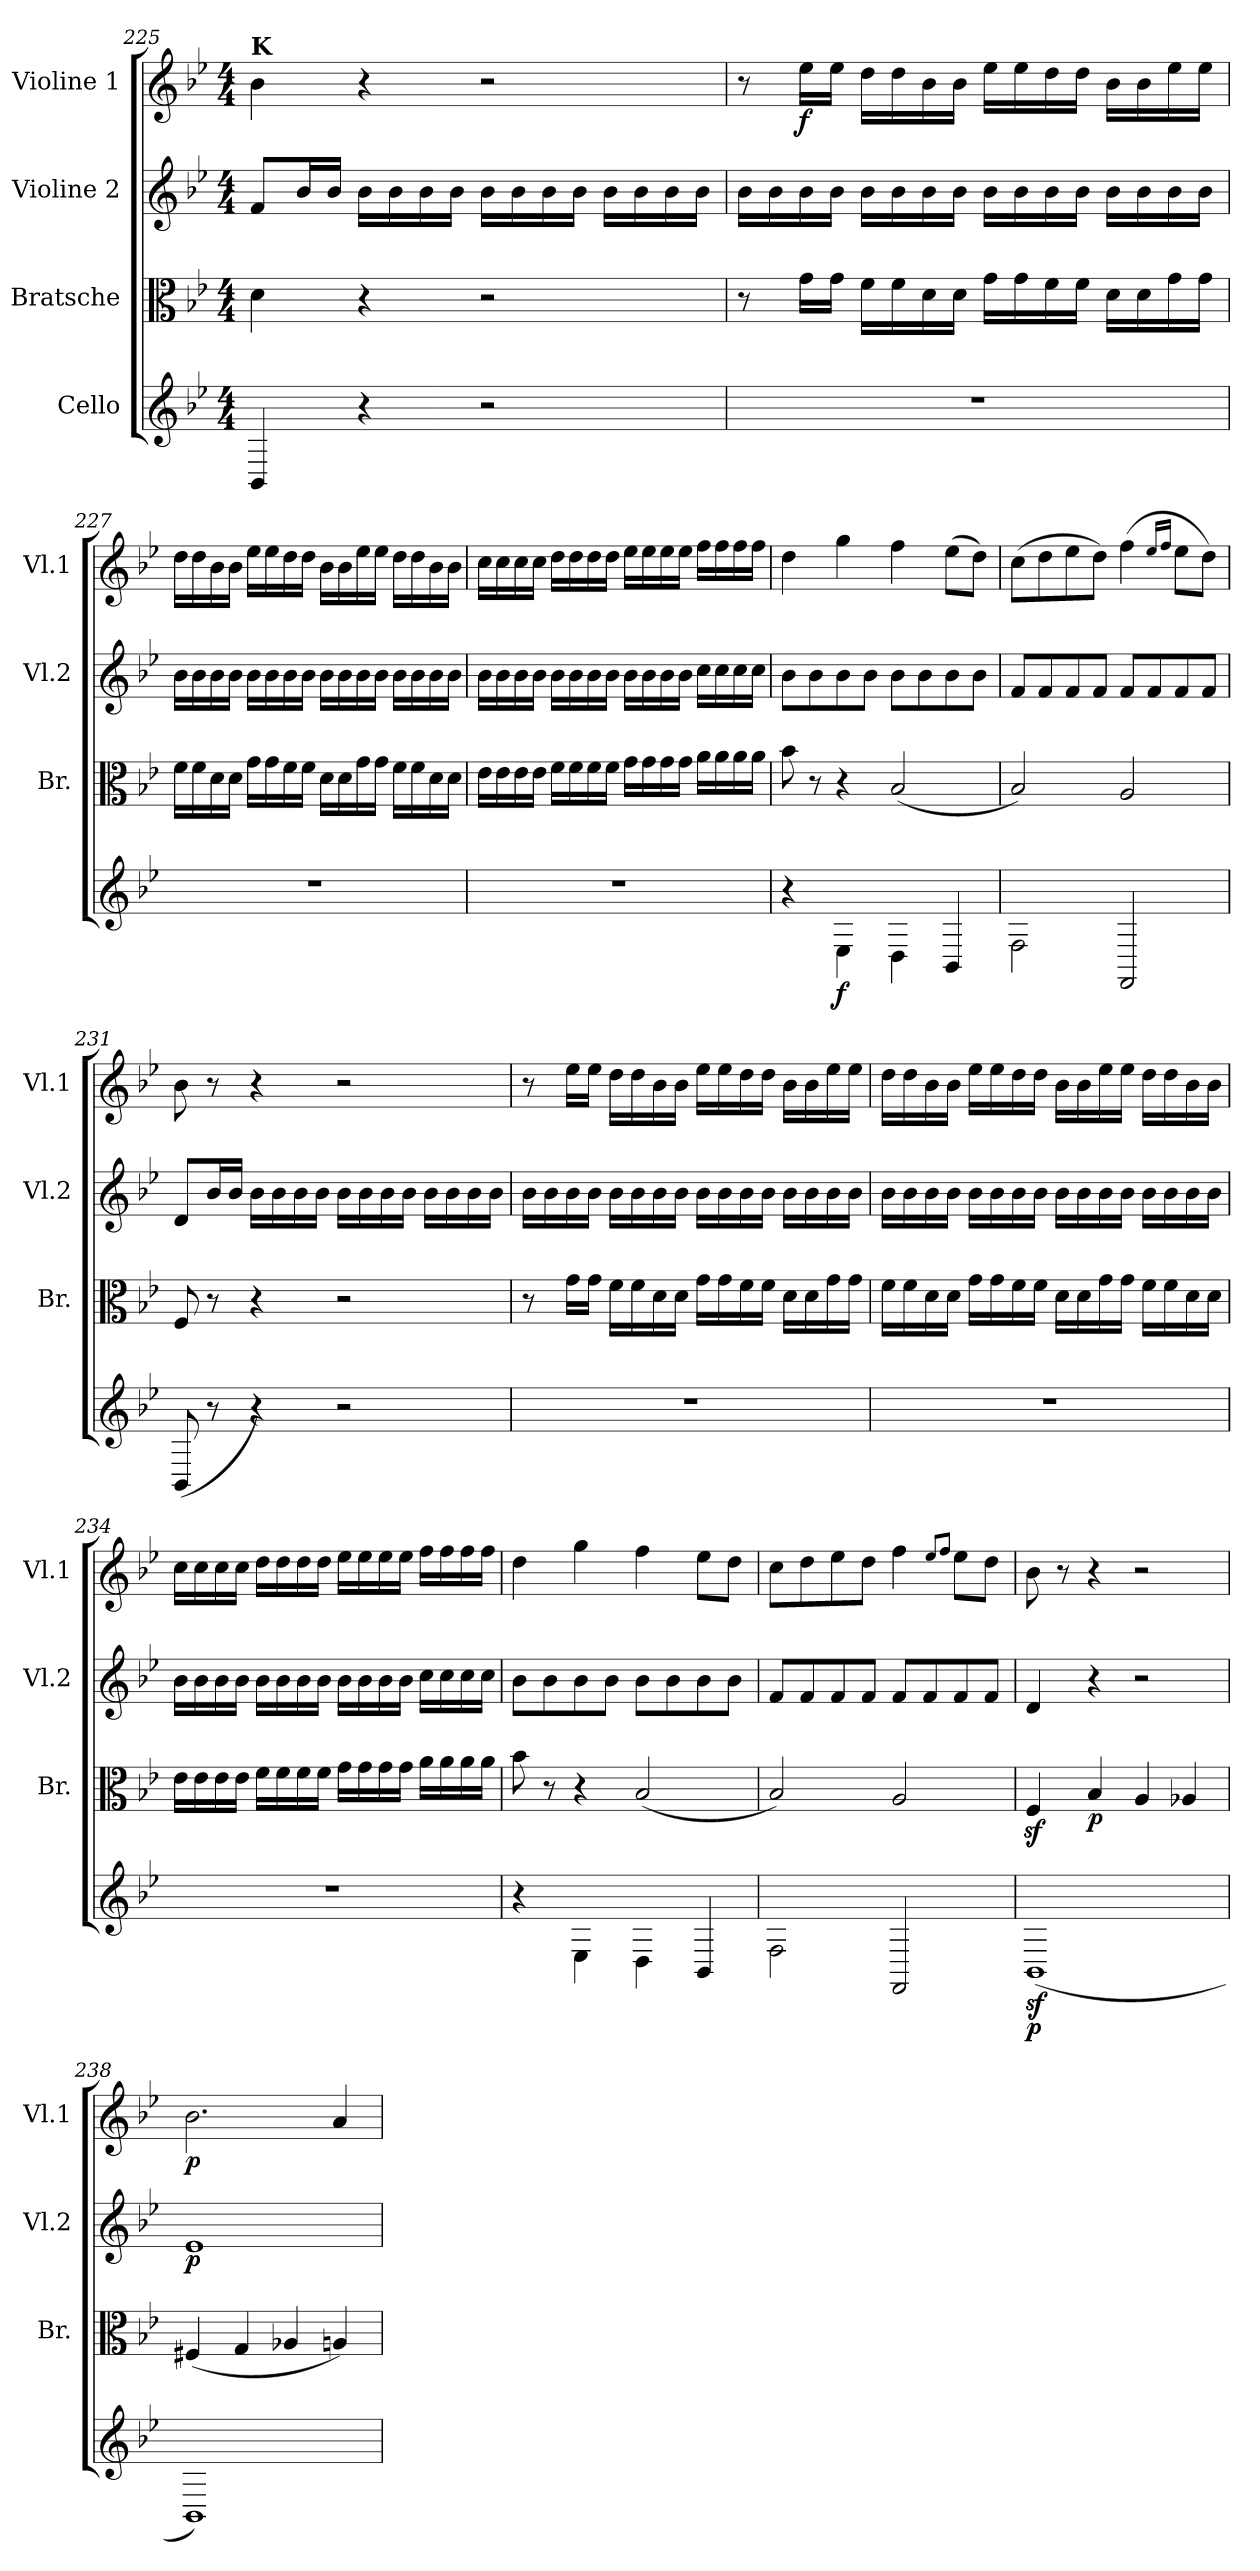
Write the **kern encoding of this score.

**kern	**dynam	**kern	**dynam	**kern	**dynam	**kern	**dynam
*part4	*part4	*part3	*part3	*part2	*part2	*part1	*part1
*staff4	*staff4	*staff3	*staff3	*staff2	*staff2	*staff1	*staff1
*I"Cello	*	*I"Bratsche	*	*I"Violine 2	*	*I"Violine 1	*
*	*	*I'Br.	*	*I'Vl.2	*	*I'Vl.1	*
!!LO:LB:g=z
*clefG2	*	*clefC3	*	*clefG2	*	*clefG2	*
*k[b-e-]	*	*k[b-e-]	*	*k[b-e-]	*	*k[b-e-]	*
*M4/4	*	*M4/4	*	*M4/4	*	*M4/4	*
=225	=225	=225	=225	=225	=225	=225	=225
!	!	!	!	!	!	!LO:TX:a:B:t=K	!
4BB-/	.	4d\	.	8f/L	.	4b-\	.
.	.	.	.	16b-/L	.	.	.
.	.	.	.	16b-/JJ	.	.	.
4r	.	4r	.	16b-\LL	.	4r	.
.	.	.	.	16b-\	.	.	.
.	.	.	.	16b-\	.	.	.
.	.	.	.	16b-\JJ	.	.	.
2r	.	2r	.	16b-\LL	.	2r	.
.	.	.	.	16b-\	.	.	.
.	.	.	.	16b-\	.	.	.
.	.	.	.	16b-\JJ	.	.	.
.	.	.	.	16b-\LL	.	.	.
.	.	.	.	16b-\	.	.	.
.	.	.	.	16b-\	.	.	.
.	.	.	.	16b-\JJ	.	.	.
!!LO:PB:g=z
=226	=226	=226	=226	=226	=226	=226	=226
1r	.	8r	.	16b-\LL	.	8r	.
.	.	.	.	16b-\	.	.	.
!	!	!	!	!	!	!	!LO:DY:b
.	.	16g\LL	.	16b-\	.	16ee-\LL	f
.	.	16g\JJ	.	16b-\JJ	.	16ee-\JJ	.
.	.	16f\LL	.	16b-\LL	.	16dd\LL	.
.	.	16f\	.	16b-\	.	16dd\	.
.	.	16d\	.	16b-\	.	16b-\	.
.	.	16d\JJ	.	16b-\JJ	.	16b-\JJ	.
.	.	16g\LL	.	16b-\LL	.	16ee-\LL	.
.	.	16g\	.	16b-\	.	16ee-\	.
.	.	16f\	.	16b-\	.	16dd\	.
.	.	16f\JJ	.	16b-\JJ	.	16dd\JJ	.
.	.	16d\LL	.	16b-\LL	.	16b-\LL	.
.	.	16d\	.	16b-\	.	16b-\	.
.	.	16g\	.	16b-\	.	16ee-\	.
.	.	16g\JJ	.	16b-\JJ	.	16ee-\JJ	.
!!LO:LB:g=z
=227	=227	=227	=227	=227	=227	=227	=227
1r	.	16f\LL	.	16b-\LL	.	16dd\LL	.
.	.	16f\	.	16b-\	.	16dd\	.
.	.	16d\	.	16b-\	.	16b-\	.
.	.	16d\JJ	.	16b-\JJ	.	16b-\JJ	.
.	.	16g\LL	.	16b-\LL	.	16ee-\LL	.
.	.	16g\	.	16b-\	.	16ee-\	.
.	.	16f\	.	16b-\	.	16dd\	.
.	.	16f\JJ	.	16b-\JJ	.	16dd\JJ	.
.	.	16d\LL	.	16b-\LL	.	16b-\LL	.
.	.	16d\	.	16b-\	.	16b-\	.
.	.	16g\	.	16b-\	.	16ee-\	.
.	.	16g\JJ	.	16b-\JJ	.	16ee-\JJ	.
.	.	16f\LL	.	16b-\LL	.	16dd\LL	.
.	.	16f\	.	16b-\	.	16dd\	.
.	.	16d\	.	16b-\	.	16b-\	.
.	.	16d\JJ	.	16b-\JJ	.	16b-\JJ	.
!!LO:LB:g=z
=228	=228	=228	=228	=228	=228	=228	=228
1r	.	16e-\LL	.	16b-\LL	.	16cc\LL	.
.	.	16e-\	.	16b-\	.	16cc\	.
.	.	16e-\	.	16b-\	.	16cc\	.
.	.	16e-\JJ	.	16b-\JJ	.	16cc\JJ	.
.	.	16f\LL	.	16b-\LL	.	16dd\LL	.
.	.	16f\	.	16b-\	.	16dd\	.
.	.	16f\	.	16b-\	.	16dd\	.
.	.	16f\JJ	.	16b-\JJ	.	16dd\JJ	.
.	.	16g\LL	.	16b-\LL	.	16ee-\LL	.
.	.	16g\	.	16b-\	.	16ee-\	.
.	.	16g\	.	16b-\	.	16ee-\	.
.	.	16g\JJ	.	16b-\JJ	.	16ee-\JJ	.
.	.	16a\LL	.	16cc\LL	.	16ff\LL	.
.	.	16a\	.	16cc\	.	16ff\	.
.	.	16a\	.	16cc\	.	16ff\	.
.	.	16a\JJ	.	16cc\JJ	.	16ff\JJ	.
=229	=229	=229	=229	=229	=229	=229	=229
4r	.	8b-\	.	8b-\L	.	4dd\	.
.	.	8r	.	8b-\	.	.	.
!	!LO:DY:b	!	!	!	!	!	!
4E-\	f	4r	.	8b-\	.	4gg\	.
.	.	.	.	8b-\J	.	.	.
4D\	.	(2B-/	.	8b-\L	.	4ff\	.
.	.	.	.	8b-\	.	.	.
4BB-/	.	.	.	8b-\	.	(8ee-\L	.
.	.	.	.	8b-\J	.	8dd\J)	.
!!LO:LB:g=z
=230	=230	=230	=230	=230	=230	=230	=230
2F\	.	2B-/)	.	8f/L	.	(8cc\L	.
.	.	.	.	8f/	.	8dd\	.
.	.	.	.	8f/	.	8ee-\	.
.	.	.	.	8f/J	.	8dd\J)	.
2FF/	.	2A/	.	8f/L	.	(4ff\	.
.	.	.	.	8f/	.	.	.
.	.	.	.	.	.	16qee-/LL	.
.	.	.	.	.	.	16qff/JJ	.
.	.	.	.	8f/	.	8ee-\L	.
.	.	.	.	8f/J	.	8dd\J)	.
!!LO:PB:g=z
=231	=231	=231	=231	=231	=231	=231	=231
(8BB-/	.	8F/	.	8d/L	.	8b-\	.
8r	.	8r	.	16b-/L	.	8r	.
.	.	.	.	16b-/JJ	.	.	.
4r)	.	4r	.	16b-\LL	.	4r	.
.	.	.	.	16b-\	.	.	.
.	.	.	.	16b-\	.	.	.
.	.	.	.	16b-\JJ	.	.	.
2r	.	2r	.	16b-\LL	.	2r	.
.	.	.	.	16b-\	.	.	.
.	.	.	.	16b-\	.	.	.
.	.	.	.	16b-\JJ	.	.	.
.	.	.	.	16b-\LL	.	.	.
.	.	.	.	16b-\	.	.	.
.	.	.	.	16b-\	.	.	.
.	.	.	.	16b-\JJ	.	.	.
!!LO:LB:g=z
=232	=232	=232	=232	=232	=232	=232	=232
1r	.	8r	.	16b-\LL	.	8r	.
.	.	.	.	16b-\	.	.	.
.	.	16g\LL	.	16b-\	.	16ee-\LL	.
.	.	16g\JJ	.	16b-\JJ	.	16ee-\JJ	.
.	.	16f\LL	.	16b-\LL	.	16dd\LL	.
.	.	16f\	.	16b-\	.	16dd\	.
.	.	16d\	.	16b-\	.	16b-\	.
.	.	16d\JJ	.	16b-\JJ	.	16b-\JJ	.
.	.	16g\LL	.	16b-\LL	.	16ee-\LL	.
.	.	16g\	.	16b-\	.	16ee-\	.
.	.	16f\	.	16b-\	.	16dd\	.
.	.	16f\JJ	.	16b-\JJ	.	16dd\JJ	.
.	.	16d\LL	.	16b-\LL	.	16b-\LL	.
.	.	16d\	.	16b-\	.	16b-\	.
.	.	16g\	.	16b-\	.	16ee-\	.
.	.	16g\JJ	.	16b-\JJ	.	16ee-\JJ	.
!!LO:LB:g=z
=233	=233	=233	=233	=233	=233	=233	=233
1r	.	16f\LL	.	16b-\LL	.	16dd\LL	.
.	.	16f\	.	16b-\	.	16dd\	.
.	.	16d\	.	16b-\	.	16b-\	.
.	.	16d\JJ	.	16b-\JJ	.	16b-\JJ	.
.	.	16g\LL	.	16b-\LL	.	16ee-\LL	.
.	.	16g\	.	16b-\	.	16ee-\	.
.	.	16f\	.	16b-\	.	16dd\	.
.	.	16f\JJ	.	16b-\JJ	.	16dd\JJ	.
.	.	16d\LL	.	16b-\LL	.	16b-\LL	.
.	.	16d\	.	16b-\	.	16b-\	.
.	.	16g\	.	16b-\	.	16ee-\	.
.	.	16g\JJ	.	16b-\JJ	.	16ee-\JJ	.
.	.	16f\LL	.	16b-\LL	.	16dd\LL	.
.	.	16f\	.	16b-\	.	16dd\	.
.	.	16d\	.	16b-\	.	16b-\	.
.	.	16d\JJ	.	16b-\JJ	.	16b-\JJ	.
!!LO:LB:g=z
=234	=234	=234	=234	=234	=234	=234	=234
1r	.	16e-\LL	.	16b-\LL	.	16cc\LL	.
.	.	16e-\	.	16b-\	.	16cc\	.
.	.	16e-\	.	16b-\	.	16cc\	.
.	.	16e-\JJ	.	16b-\JJ	.	16cc\JJ	.
.	.	16f\LL	.	16b-\LL	.	16dd\LL	.
.	.	16f\	.	16b-\	.	16dd\	.
.	.	16f\	.	16b-\	.	16dd\	.
.	.	16f\JJ	.	16b-\JJ	.	16dd\JJ	.
.	.	16g\LL	.	16b-\LL	.	16ee-\LL	.
.	.	16g\	.	16b-\	.	16ee-\	.
.	.	16g\	.	16b-\	.	16ee-\	.
.	.	16g\JJ	.	16b-\JJ	.	16ee-\JJ	.
.	.	16a\LL	.	16cc\LL	.	16ff\LL	.
.	.	16a\	.	16cc\	.	16ff\	.
.	.	16a\	.	16cc\	.	16ff\	.
.	.	16a\JJ	.	16cc\JJ	.	16ff\JJ	.
=235	=235	=235	=235	=235	=235	=235	=235
4r	.	8b-\	.	8b-\L	.	4dd\	.
.	.	8r	.	8b-\	.	.	.
4E-\	.	4r	.	8b-\	.	4gg\	.
.	.	.	.	8b-\J	.	.	.
4D\	.	(2B-/	.	8b-\L	.	4ff\	.
.	.	.	.	8b-\	.	.	.
4BB-/	.	.	.	8b-\	.	8ee-\L	.
.	.	.	.	8b-\J	.	8dd\J	.
!!LO:PB:g=z
=236	=236	=236	=236	=236	=236	=236	=236
2F\	.	2B-/)	.	8f/L	.	8cc\L	.
.	.	.	.	8f/	.	8dd\	.
.	.	.	.	8f/	.	8ee-\	.
.	.	.	.	8f/J	.	8dd\J	.
2FF/	.	2A/	.	8f/L	.	4ff\	.
.	.	.	.	8f/	.	.	.
.	.	.	.	.	.	8qee-/L	.
.	.	.	.	.	.	8qff/J	.
.	.	.	.	8f/	.	8ee-\L	.
.	.	.	.	8f/J	.	8dd\J	.
!!LO:LB:g=z
=237	=237	=237	=237	=237	=237	=237	=237
!	!LO:DY:b	!	!	!	!	!	!
(1BB-z<	p	4Fz</	.	4d/	.	8b-\	.
.	.	.	.	.	.	8r	.
!	!	!	!LO:DY:b	!	!	!	!
.	.	4B-/	p	4r	.	4r	.
.	.	4A/	.	2r	.	2r	.
.	.	4A-X/	.	.	.	.	.
=238	=238	=238	=238	=238	=238	=238	=238
!	!	!	!	!	!LO:DY:b	!	!LO:DY:b
1BB-)	.	(4F#X/	.	1e-	p	2.b-\	p
.	.	4G/	.	.	.	.	.
.	.	4A-X/	.	.	.	.	.
.	.	4An/)	.	.	.	4a/	.
=	=	=	=	=	=	=	=
*-	*-	*-	*-	*-	*-	*-	*-
